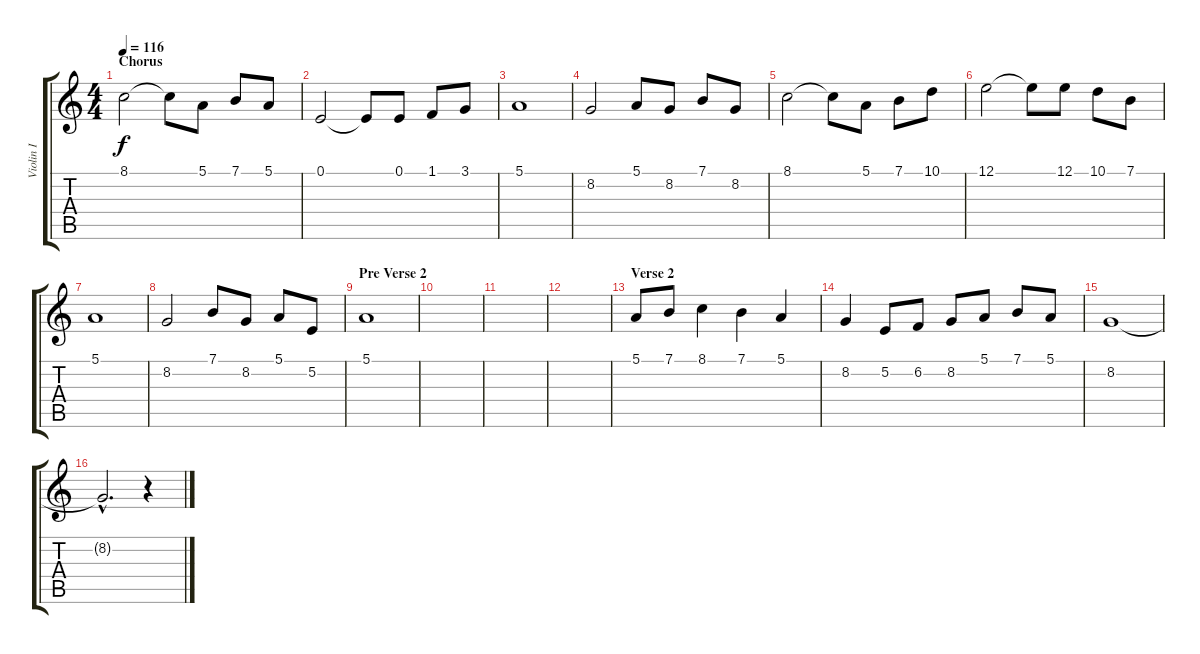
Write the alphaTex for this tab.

\track ("Violin I" "Violin I") {instrument violin}
\staff {score tabs}
\tuning (E4 B3 G3 D3 A2 E2) {hide}
\ts (4 4)
\section ("" "Chorus")
\tempo 116
\clef g2
\ks c
8.1.2{dy f} 8.1{t}.8 5.1.8 7.1.8 5.1.8 |
0.1.2 0.1{t}.8 0.1.8 1.1.8 3.1.8 |
5.1.1 |
8.2.2 5.1.8 8.2.8 7.1.8 8.2.8 |
8.1.2 8.1{t}.8 5.1.8 7.1.8 10.1.8 |
12.1.2 12.1{t}.8 12.1.8 10.1.8 7.1.8 |
5.1.1 |
8.2.2 7.1.8 8.2.8 5.1.8 5.2.8 |
\section ("" "Pre Verse 2")
5.1.1 |
|
|
|
\section ("" "Verse 2")
5.1.8 7.1.8 8.1.4 7.1.4 5.1.4 |
8.2.4 5.2.8 6.2.8 8.2.8 5.1.8 7.1.8 5.1.8 |
8.2.1 |
8.2{hac t}.2{d} r.4
